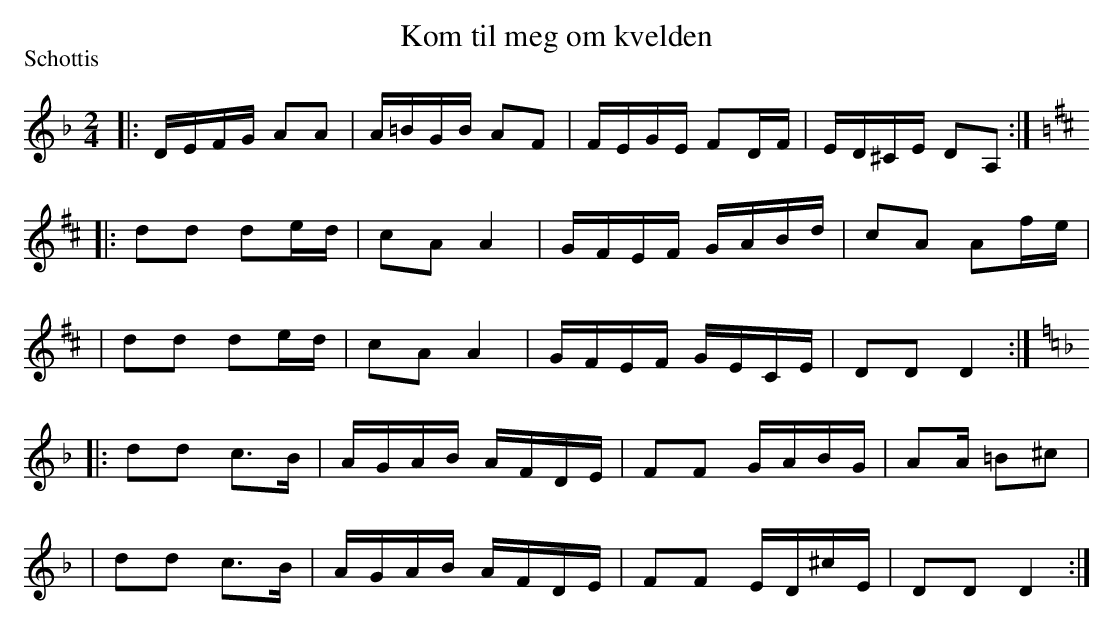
X:1
T: Kom til meg om kvelden
P: Schottis
M: 2/4
L: 1/16
K: Dm
|: DEFG A2A2 | A=BGB A2F2 | FEGE F2DF  | ED^CE D2A,2 :|[K:D]
|: d2d2 d2ed | c2A2 A4    | GFEF GABd  | c2A2  A2fe |
|  d2d2 d2ed | c2A2 A4    | GFEF GECE  | D2D2  D4 :|[K:Dm]
|: d2d2 c3B  | AGAB AFDE  | F2F2 GABG  | A2A@ =B2^c2 |
|  d2d2 c3B  | AGAB AFDE  | F2F2 ED^cE | D2D2  D4 :|
